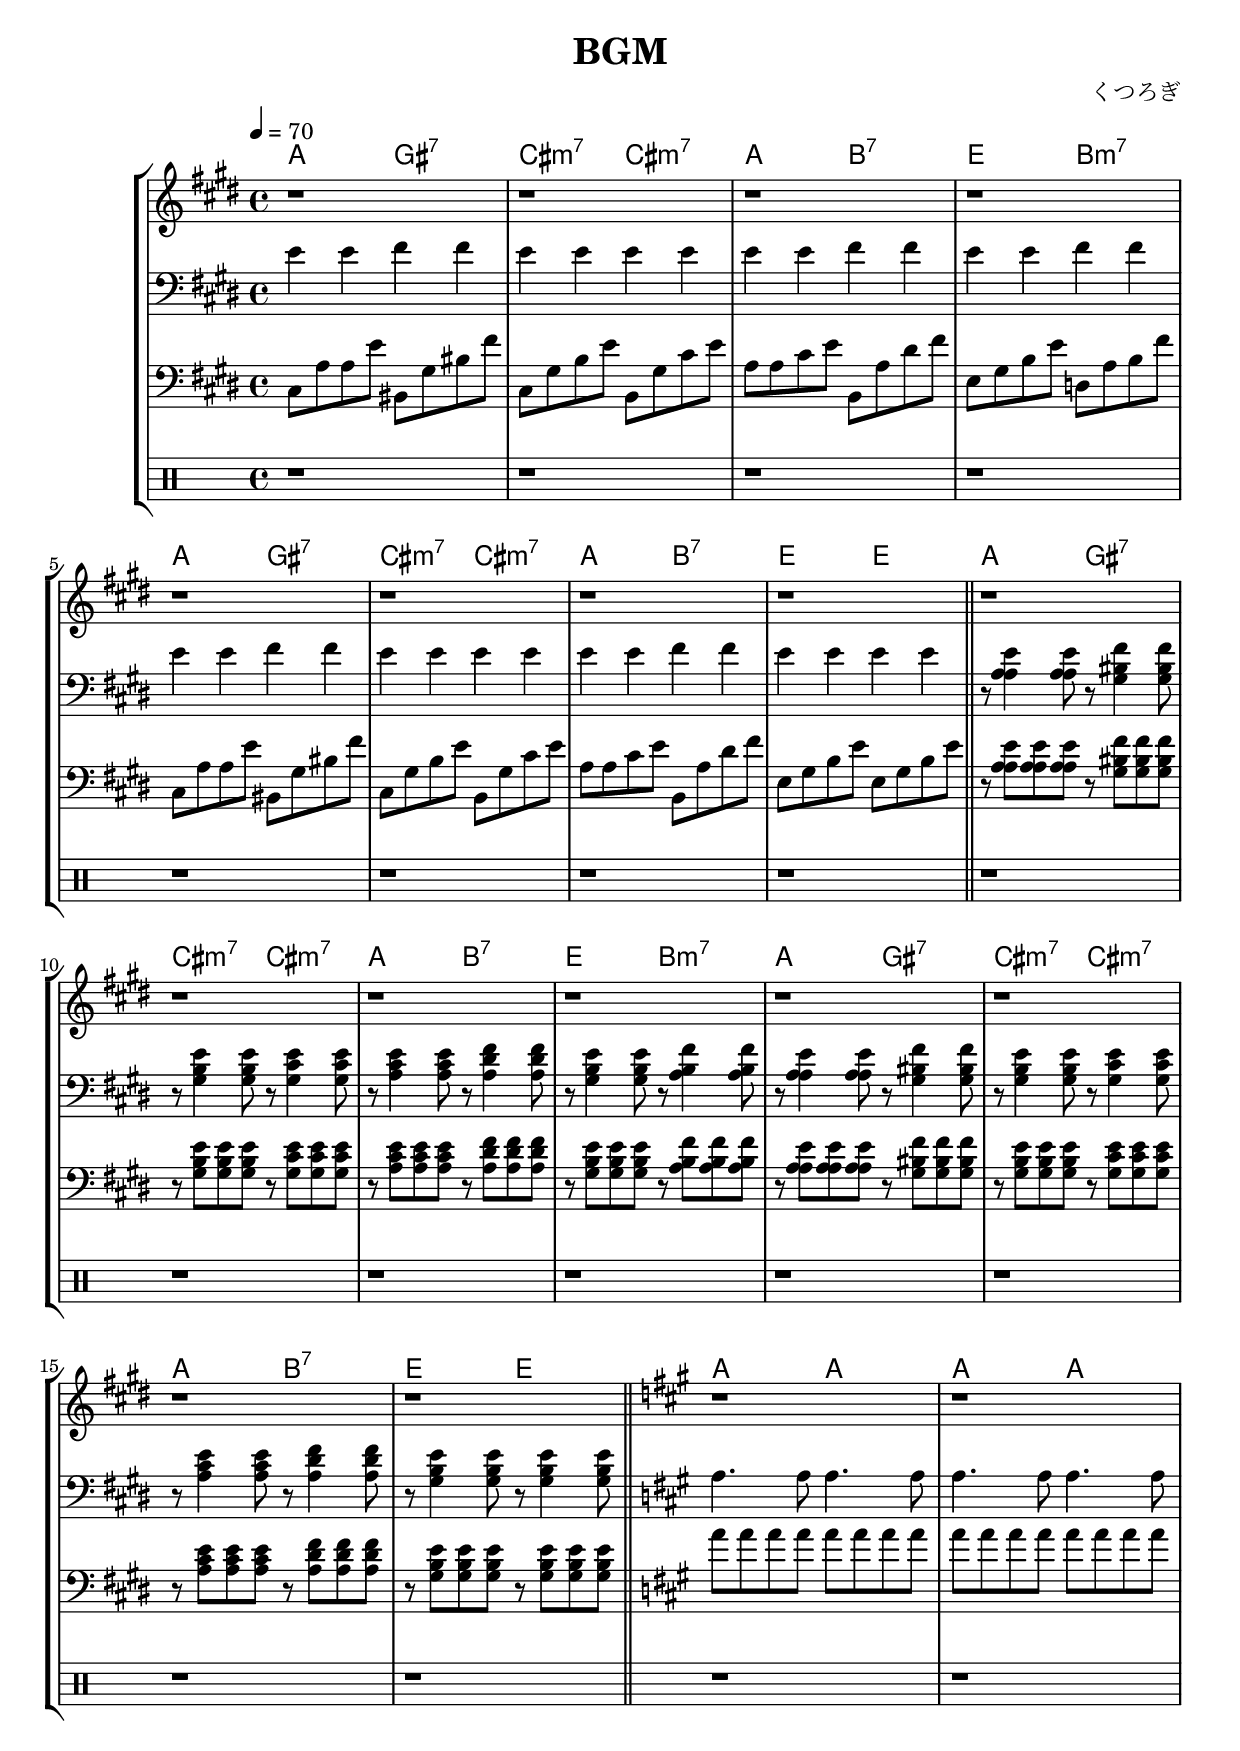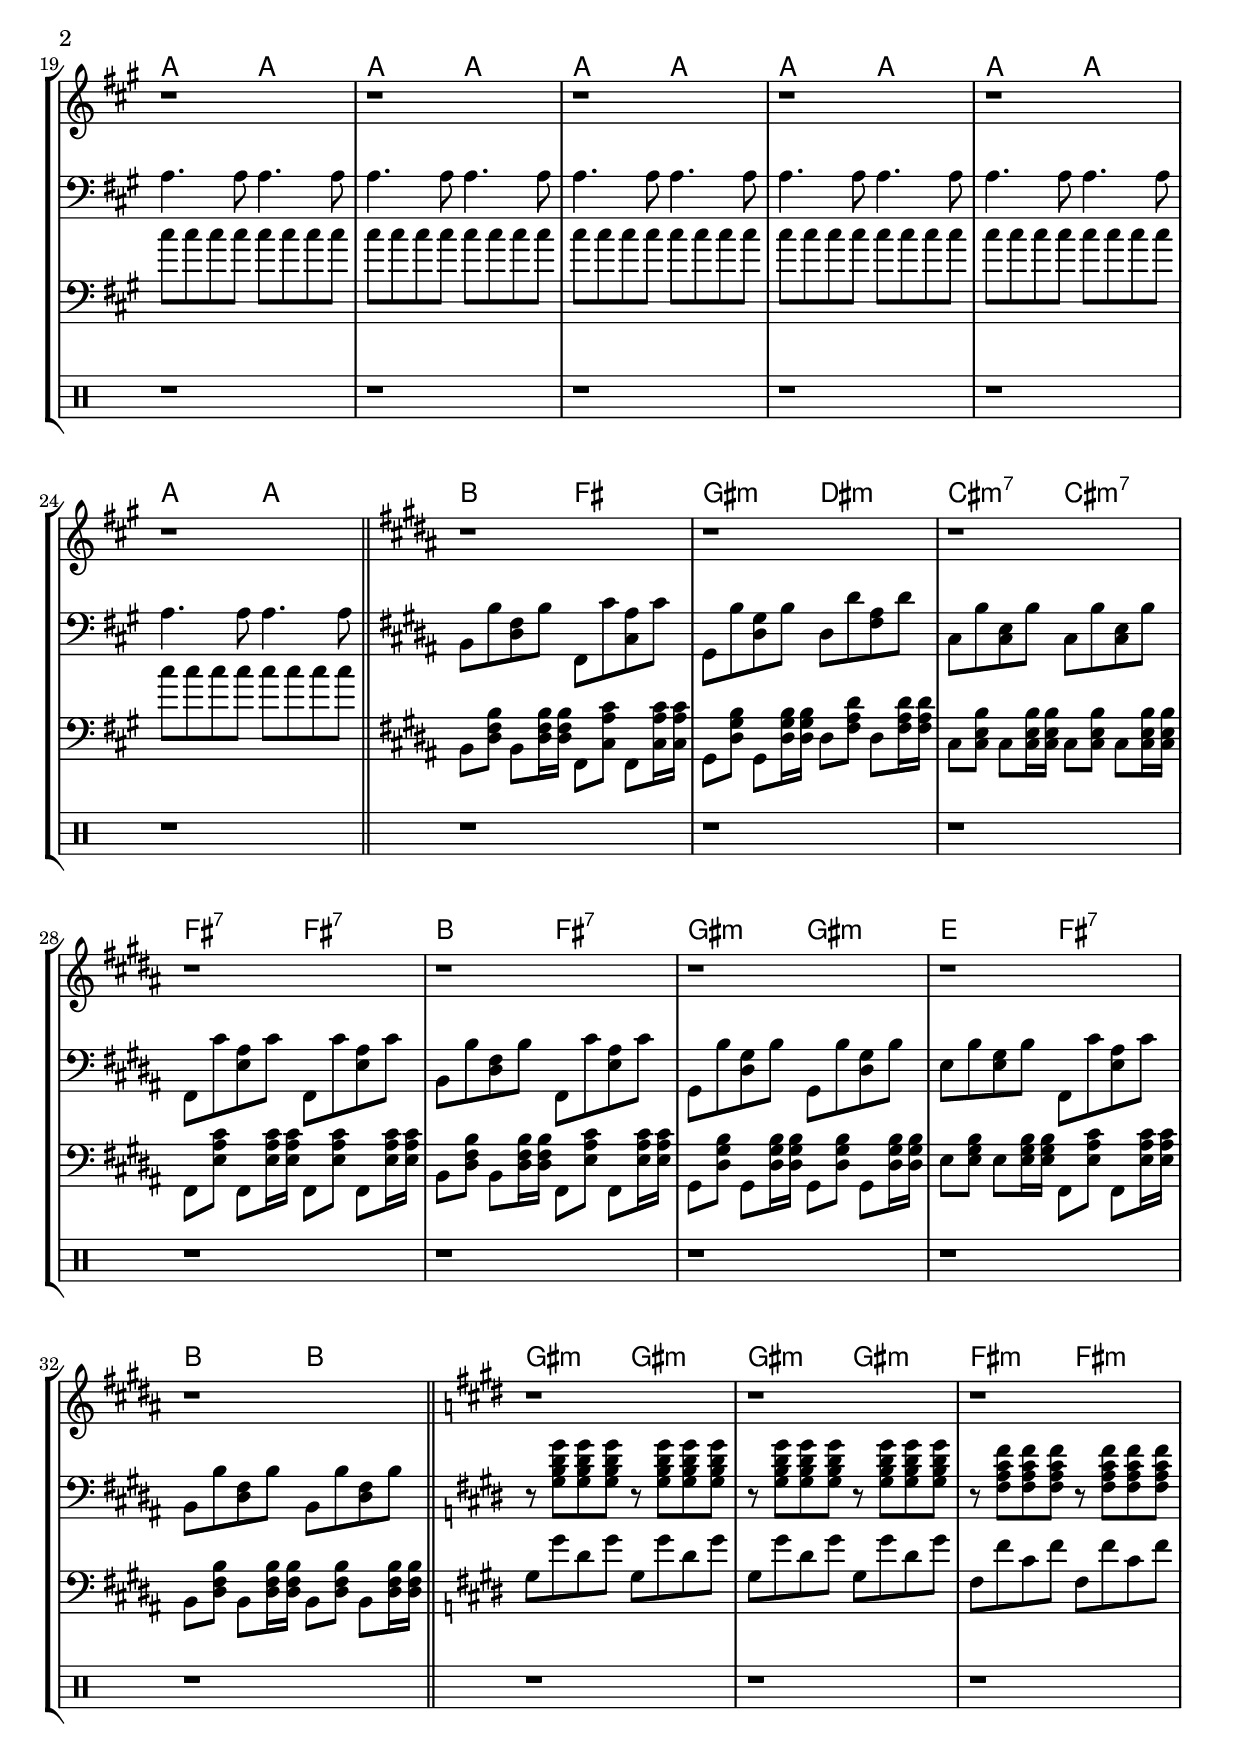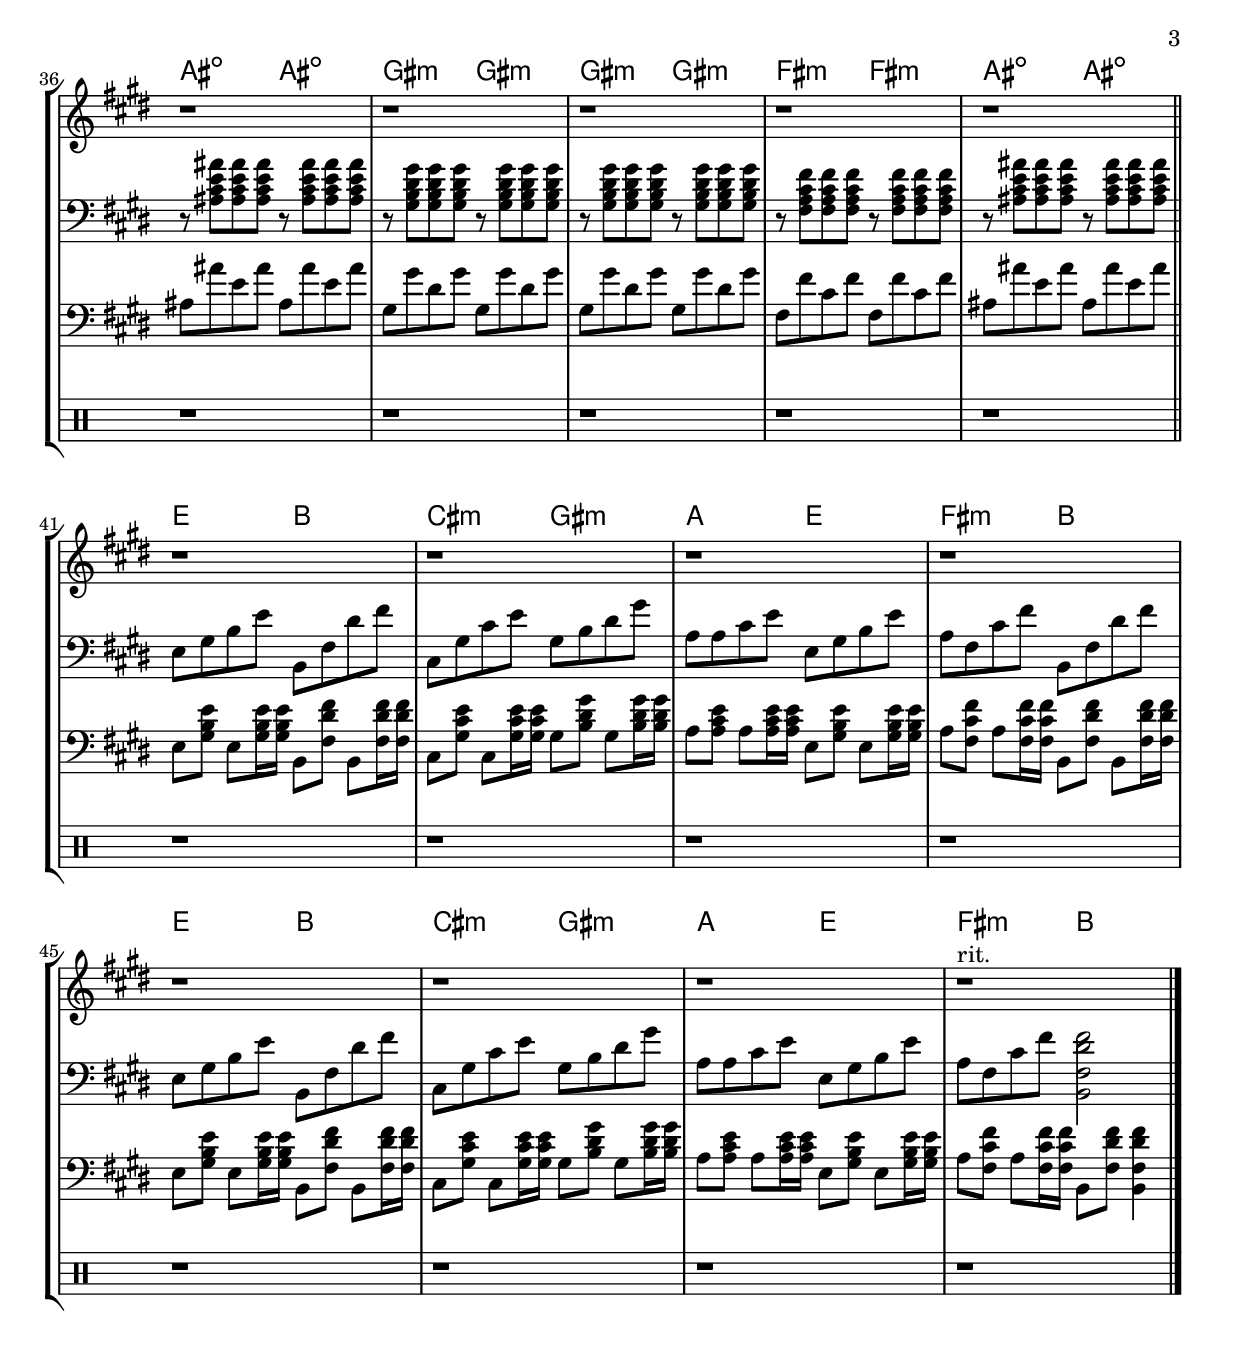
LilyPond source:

\version "2.12.1"

\header {
	title = \markup {BGM}
	composer = \markup \center-column {くつろぎ}
}

harmony = \chordmode {
	a2 gis:7 cis:min7 cis:min7 a b:7 e b:min7 a gis:7 cis:min7 cis:min7 a b:7 e e 

	a gis:7 cis:min7 cis:min7 a b:7 e b:min7 a gis:7 cis:min7 cis:min7 a b:7 e e 

	a a a a a a a a a a a a a a a a 

	b fis gis:m dis:m cis:min7 cis:min7 fis:7 fis:7 b fis:7 gis:m gis:m e fis:7 b b 

	gis:m gis:m gis:m gis:m fis:m fis:m ais:dim ais:dim gis:m gis:m gis:m gis:m fis:m fis:m ais:dim ais:dim 

	e b cis:m gis:m a e fis:m b e b cis:m gis:m a e fis:m b 
}

melody = {
	\key e \major
	\tempo 4 = 70
	r1 | r1 | r1 | r1 | r1 | r1 | r1 | r1   
	r1 | r1 | r1 | r1 | r1 | r1 | r1 | r1   
	\key a \major
	r1 | r1 | r1 | r1 | r1 | r1 | r1 | r1   
	\key b \major
	r1 | r1 | r1 | r1 | r1 | r1 | r1 | r1   
	\key e \major
	r1 | r1 | r1 | r1 | r1 | r1 | r1 | r1   
	r1 | r1 | r1 | r1 | r1 | r1 | r1 | r1^"rit." \bar "|."
}

words = \lyricmode {
	
	
	
	
	
	
}

tempochange = {
	\tempo 4 = 70
	r1 | r1 | r1 | r1 | r1 | r1 | r1 | r1 \bar "||"
	\tempo 4 = 70
	r1 | r1 | r1 | r1 | r1 | r1 | r1 | r1 \bar "||"
	\tempo 4 = 70
	r1 | r1 | r1 | r1 | r1 | r1 | r1 | r1 \bar "||"
	\tempo 4 = 70
	r1 | r1 | r1 | r1 | r1 | r1 | r1 | r1 \bar "||"
	\tempo 4 = 70
	r1 | r1 | r1 | r1 | r1 | r1 | r1 | r1 \bar "||"
	\tempo 4 = 70
	r1 | r1 | r1 | r1 | r1 | r1 | r1 | \tempo 4 = 52 r2 \tempo 4 = 46 r2 \bar "|."
}

mainacc = {
	\clef bass
	\set Staff.midiInstrument = #"Music box"
	\key e \major
	\tempo 4 = 70
	e'4 e'4
	fis'4 fis'4
	e'4 e'4
	e'4 e'4
	e'4 e'4
	fis'4 fis'4
	e'4 e'4
	fis'4 fis'4
	e'4 e'4
	fis'4 fis'4
	e'4 e'4
	e'4 e'4
	e'4 e'4
	fis'4 fis'4
	e'4 e'4
	e'4 e'4
	\bar "||"

	\set Staff.midiInstrument = #"Music box"
	r8 <a a e'>4 <a a e'>8
	r8 <gis bis fis'>4 <gis bis fis'>8
	r8 <gis b e'>4 <gis b e'>8
	r8 <gis cis' e'>4 <gis cis' e'>8
	r8 <a cis' e'>4 <a cis' e'>8
	r8 <a dis' fis'>4 <a dis' fis'>8
	r8 <gis b e'>4 <gis b e'>8
	r8 <a b fis'>4 <a b fis'>8
	r8 <a a e'>4 <a a e'>8
	r8 <gis bis fis'>4 <gis bis fis'>8
	r8 <gis b e'>4 <gis b e'>8
	r8 <gis cis' e'>4 <gis cis' e'>8
	r8 <a cis' e'>4 <a cis' e'>8
	r8 <a dis' fis'>4 <a dis' fis'>8
	r8 <gis b e'>4 <gis b e'>8
	r8 <gis b e'>4 <gis b e'>8
	\bar "||"

	\set Staff.midiInstrument = #"Music box"
	\key a \major
	a4.a8
	a4.a8
	a4.a8
	a4.a8
	a4.a8
	a4.a8
	a4.a8
	a4.a8
	a4.a8
	a4.a8
	a4.a8
	a4.a8
	a4.a8
	a4.a8
	a4.a8
	a4.a8
	\bar "||"

	\set Staff.midiInstrument = #"Music box"
	\key b \major
	b,8 b <dis fis> b
	fis,8 cis' <cis ais> cis'
	gis,8 b <dis gis> b
	dis8 dis' <fis ais> dis'
	cis8 b <cis e> b
	cis8 b <cis e> b
	fis,8 cis' <e ais> cis'
	fis,8 cis' <e ais> cis'
	b,8 b <dis fis> b
	fis,8 cis' <e ais> cis'
	gis,8 b <dis gis> b
	gis,8 b <dis gis> b
	e8 b <e gis> b
	fis,8 cis' <e ais> cis'
	b,8 b <dis fis> b
	b,8 b <dis fis> b
	\bar "||"

	\set Staff.midiInstrument = #"Music box"
	\key e \major
	r8 <gis b dis' gis'>8 <gis b dis' gis'>8 <gis b dis' gis'>8
	r8 <gis b dis' gis'>8 <gis b dis' gis'>8 <gis b dis' gis'>8
	r8 <gis b dis' gis'>8 <gis b dis' gis'>8 <gis b dis' gis'>8
	r8 <gis b dis' gis'>8 <gis b dis' gis'>8 <gis b dis' gis'>8
	r8 <fis a cis' fis'>8 <fis a cis' fis'>8 <fis a cis' fis'>8
	r8 <fis a cis' fis'>8 <fis a cis' fis'>8 <fis a cis' fis'>8
	r8 <ais cis' e' ais'>8 <ais cis' e' ais'>8 <ais cis' e' ais'>8
	r8 <ais cis' e' ais'>8 <ais cis' e' ais'>8 <ais cis' e' ais'>8
	r8 <gis b dis' gis'>8 <gis b dis' gis'>8 <gis b dis' gis'>8
	r8 <gis b dis' gis'>8 <gis b dis' gis'>8 <gis b dis' gis'>8
	r8 <gis b dis' gis'>8 <gis b dis' gis'>8 <gis b dis' gis'>8
	r8 <gis b dis' gis'>8 <gis b dis' gis'>8 <gis b dis' gis'>8
	r8 <fis a cis' fis'>8 <fis a cis' fis'>8 <fis a cis' fis'>8
	r8 <fis a cis' fis'>8 <fis a cis' fis'>8 <fis a cis' fis'>8
	r8 <ais cis' e' ais'>8 <ais cis' e' ais'>8 <ais cis' e' ais'>8
	r8 <ais cis' e' ais'>8 <ais cis' e' ais'>8 <ais cis' e' ais'>8
	\bar "||"

	\set Staff.midiInstrument = #"Music box"
	e8 gis8 b8 e'8
	b,8 fis8 dis'8 fis'8
	cis8 gis8 cis'8 e'8
	gis8 b8 dis'8 gis'8
	a8 a8 cis'8 e'8
	e8 gis8 b8 e'8
	a8 fis8 cis'8 fis'8
	b,8 fis8 dis'8 fis'8
	e8 gis8 b8 e'8
	b,8 fis8 dis'8 fis'8
	cis8 gis8 cis'8 e'8
	gis8 b8 dis'8 gis'8
	a8 a8 cis'8 e'8
	e8 gis8 b8 e'8
	a8 fis8 cis'8 fis'8
	<b, fis dis' fis'>2
	\bar "|."
}

subacc = {
	\clef bass
	\set Staff.midiInstrument = #"Music box"
	\key e \major
	\tempo 4 = 70
	cis8 a8 a8 e'8
	bis,8 gis8 bis8 fis'8
	cis8 gis8 b8 e'8
	b,8 gis8 cis'8 e'8
	a8 a8 cis'8 e'8
	b,8 a8 dis'8 fis'8
	e8 gis8 b8 e'8
	d8 a8 b8 fis'8
	cis8 a8 a8 e'8
	bis,8 gis8 bis8 fis'8
	cis8 gis8 b8 e'8
	b,8 gis8 cis'8 e'8
	a8 a8 cis'8 e'8
	b,8 a8 dis'8 fis'8
	e8 gis8 b8 e'8
	e8 gis8 b8 e'8
	\bar "||"

	\set Staff.midiInstrument = #"Music box"
	r8 <a a e'>8 <a a e'>8 <a a e'>8
	r8 <gis bis fis'>8 <gis bis fis'>8 <gis bis fis'>8
	r8 <gis b e'>8 <gis b e'>8 <gis b e'>8
	r8 <gis cis' e'>8 <gis cis' e'>8 <gis cis' e'>8
	r8 <a cis' e'>8 <a cis' e'>8 <a cis' e'>8
	r8 <a dis' fis'>8 <a dis' fis'>8 <a dis' fis'>8
	r8 <gis b e'>8 <gis b e'>8 <gis b e'>8
	r8 <a b fis'>8 <a b fis'>8 <a b fis'>8
	r8 <a a e'>8 <a a e'>8 <a a e'>8
	r8 <gis bis fis'>8 <gis bis fis'>8 <gis bis fis'>8
	r8 <gis b e'>8 <gis b e'>8 <gis b e'>8
	r8 <gis cis' e'>8 <gis cis' e'>8 <gis cis' e'>8
	r8 <a cis' e'>8 <a cis' e'>8 <a cis' e'>8
	r8 <a dis' fis'>8 <a dis' fis'>8 <a dis' fis'>8
	r8 <gis b e'>8 <gis b e'>8 <gis b e'>8
	r8 <gis b e'>8 <gis b e'>8 <gis b e'>8
	\bar "||"

	\set Staff.midiInstrument = #"Music box"
	\key a \major
	a'8 a'8 a'8 a'8
	a'8 a'8 a'8 a'8
	a'8 a'8 a'8 a'8
	a'8 a'8 a'8 a'8
	cis''8 cis''8 cis''8 cis''8
	cis''8 cis''8 cis''8 cis''8
	cis''8 cis''8 cis''8 cis''8
	cis''8 cis''8 cis''8 cis''8
	cis''8 cis''8 cis''8 cis''8
	cis''8 cis''8 cis''8 cis''8
	cis''8 cis''8 cis''8 cis''8
	cis''8 cis''8 cis''8 cis''8
	cis''8 cis''8 cis''8 cis''8
	cis''8 cis''8 cis''8 cis''8
	cis''8 cis''8 cis''8 cis''8
	cis''8 cis''8 cis''8 cis''8
	\bar "||"

	\set Staff.midiInstrument = #"Music box"
	\key b \major
	b,8 <dis fis b> b, <dis fis b>16 <dis fis b>
	fis,8 <cis ais cis'> fis, <cis ais cis'>16 <cis ais cis'>
	gis,8 <dis gis b> gis, <dis gis b>16 <dis gis b>
	dis8 <fis ais dis'> dis <fis ais dis'>16 <fis ais dis'>
	cis8 <cis e b> cis <cis e b>16 <cis e b>
	cis8 <cis e b> cis <cis e b>16 <cis e b>
	fis,8 <e ais cis'> fis, <e ais cis'>16 <e ais cis'>
	fis,8 <e ais cis'> fis, <e ais cis'>16 <e ais cis'>
	b,8 <dis fis b> b, <dis fis b>16 <dis fis b>
	fis,8 <e ais cis'> fis, <e ais cis'>16 <e ais cis'>
	gis,8 <dis gis b> gis, <dis gis b>16 <dis gis b>
	gis,8 <dis gis b> gis, <dis gis b>16 <dis gis b>
	e8 <e gis b> e <e gis b>16 <e gis b>
	fis,8 <e ais cis'> fis, <e ais cis'>16 <e ais cis'>
	b,8 <dis fis b> b, <dis fis b>16 <dis fis b>
	b,8 <dis fis b> b, <dis fis b>16 <dis fis b>
	\bar "||"

	\set Staff.midiInstrument = #"Music box"
	\key e \major
	gis8 gis' dis' gis'
	gis8 gis' dis' gis'
	gis8 gis' dis' gis'
	gis8 gis' dis' gis'
	fis8 fis' cis' fis'
	fis8 fis' cis' fis'
	ais8 ais' e' ais'
	ais8 ais' e' ais'
	gis8 gis' dis' gis'
	gis8 gis' dis' gis'
	gis8 gis' dis' gis'
	gis8 gis' dis' gis'
	fis8 fis' cis' fis'
	fis8 fis' cis' fis'
	ais8 ais' e' ais'
	ais8 ais' e' ais'
	\bar "||"

	\set Staff.midiInstrument = #"Music box"
	e8 <gis b e'> e <gis b e'>16 <gis b e'>
	b,8 <fis dis' fis'> b, <fis dis' fis'>16 <fis dis' fis'>
	cis8 <gis cis' e'> cis <gis cis' e'>16 <gis cis' e'>
	gis8 <b dis' gis'> gis <b dis' gis'>16 <b dis' gis'>
	a8 <a cis' e'> a <a cis' e'>16 <a cis' e'>
	e8 <gis b e'> e <gis b e'>16 <gis b e'>
	a8 <fis cis' fis'> a <fis cis' fis'>16 <fis cis' fis'>
	b,8 <fis dis' fis'> b, <fis dis' fis'>16 <fis dis' fis'>
	e8 <gis b e'> e <gis b e'>16 <gis b e'>
	b,8 <fis dis' fis'> b, <fis dis' fis'>16 <fis dis' fis'>
	cis8 <gis cis' e'> cis <gis cis' e'>16 <gis cis' e'>
	gis8 <b dis' gis'> gis <b dis' gis'>16 <b dis' gis'>
	a8 <a cis' e'> a <a cis' e'>16 <a cis' e'>
	e8 <gis b e'> e <gis b e'>16 <gis b e'>
	a8 <fis cis' fis'> a <fis cis' fis'>16 <fis cis' fis'>
	b,8 <fis dis' fis'>8 <b, fis dis' fis'>4
	\bar "|."
}

percA = {
	\drummode {
	r1 |r1 |r1 |r1 |r1 |r1 |r1 |r1 \bar "||"
	r1 |r1 |r1 |r1 |r1 |r1 |r1 |r1 \bar "||"
	r1 |r1 |r1 |r1 |r1 |r1 |r1 |r1 \bar "||"
	r1 |r1 |r1 |r1 |r1 |r1 |r1 |r1 \bar "||"
	r1 |r1 |r1 |r1 |r1 |r1 |r1 |r1 \bar "||"
	r1 |r1 |r1 |r1 |r1 |r1 |r1 |r1 \bar "|."
	}
}

percB = {
	\drummode {
	r1 |r1 |r1 |r1 |r1 |r1 |r1 |r1 \bar "||"
	r1 |r1 |r1 |r1 |r1 |r1 |r1 |r1 \bar "||"
	r1 |r1 |r1 |r1 |r1 |r1 |r1 |r1 \bar "||"
	r1 |r1 |r1 |r1 |r1 |r1 |r1 |r1 \bar "||"
	r1 |r1 |r1 |r1 |r1 |r1 |r1 |r1 \bar "||"
	r1 |r1 |r1 |r1 |r1 |r1 |r1 |r1 \bar "|."
	}
}

percC = {
	\drummode {
	r1 |r1 |r1 |r1 |r1 |r1 |r1 |r1 \bar "||"
	r1 |r1 |r1 |r1 |r1 |r1 |r1 |r1 \bar "||"
	r1 |r1 |r1 |r1 |r1 |r1 |r1 |r1 \bar "||"
	r1 |r1 |r1 |r1 |r1 |r1 |r1 |r1 \bar "||"
	r1 |r1 |r1 |r1 |r1 |r1 |r1 |r1 \bar "||"
	r1 |r1 |r1 |r1 |r1 |r1 |r1 |r1 \bar "|."
	}
}

percD = {
	\drummode {
	r1 |r1 |r1 |r1 |r1 |r1 |r1 |r1 \bar "||"
	r1 |r1 |r1 |r1 |r1 |r1 |r1 |r1 \bar "||"
	r1 |r1 |r1 |r1 |r1 |r1 |r1 |r1 \bar "||"
	r1 |r1 |r1 |r1 |r1 |r1 |r1 |r1 \bar "||"
	r1 |r1 |r1 |r1 |r1 |r1 |r1 |r1 \bar "||"
	r1 |r1 |r1 |r1 |r1 |r1 |r1 |r1 \bar "|."
	}
}

percE = {
	\drummode {
	r1 |r1 |r1 |r1 |r1 |r1 |r1 |r1 \bar "||"
	r1 |r1 |r1 |r1 |r1 |r1 |r1 |r1 \bar "||"
	r1 |r1 |r1 |r1 |r1 |r1 |r1 |r1 \bar "||"
	r1 |r1 |r1 |r1 |r1 |r1 |r1 |r1 \bar "||"
	r1 |r1 |r1 |r1 |r1 |r1 |r1 |r1 \bar "||"
	r1 |r1 |r1 |r1 |r1 |r1 |r1 |r1 \bar "|."
	}
}

\score {
	<<
		\new StaffGroup <<
			\new ChordNames {\harmony}
			\new Voice = "melody" {\melody}
			\new Lyrics \lyricsto "melody" \words
			\new Staff = "mainacc" {\mainacc}
			\new Staff = "subacc" {\subacc}
			\new DrumStaff <<
				\new DrumVoice {\percA}
				\new DrumVoice {\percB}
				\new DrumVoice {\percC}
				\new DrumVoice {\percD}
				\new DrumVoice {\percE}
			>>
		>>
	>>
	\layout { }
}
